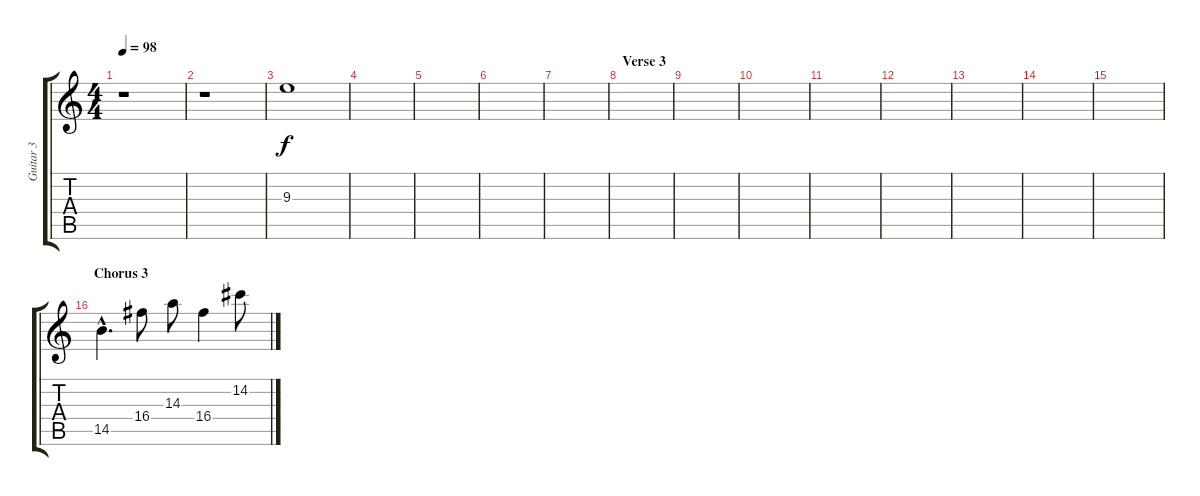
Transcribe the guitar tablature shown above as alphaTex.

\track ("Guitar 3" "Guitar 3") {instrument overdrivenguitar}
\staff {score tabs}
\tuning (E4 B3 G3 D3 A2 E2) {hide}
\ts (4 4)
\tempo 98
\clef g2
\ks c
r.1{dy f} |
r.1 |
9.3.1 |
|
|
|
|
\section ("" "Verse 3")
|
|
|
|
|
|
|
|
\section ("" "Chorus 3")
14.5{hac}.4{d} 16.4.8 14.3.8 16.4.4 14.2.8
